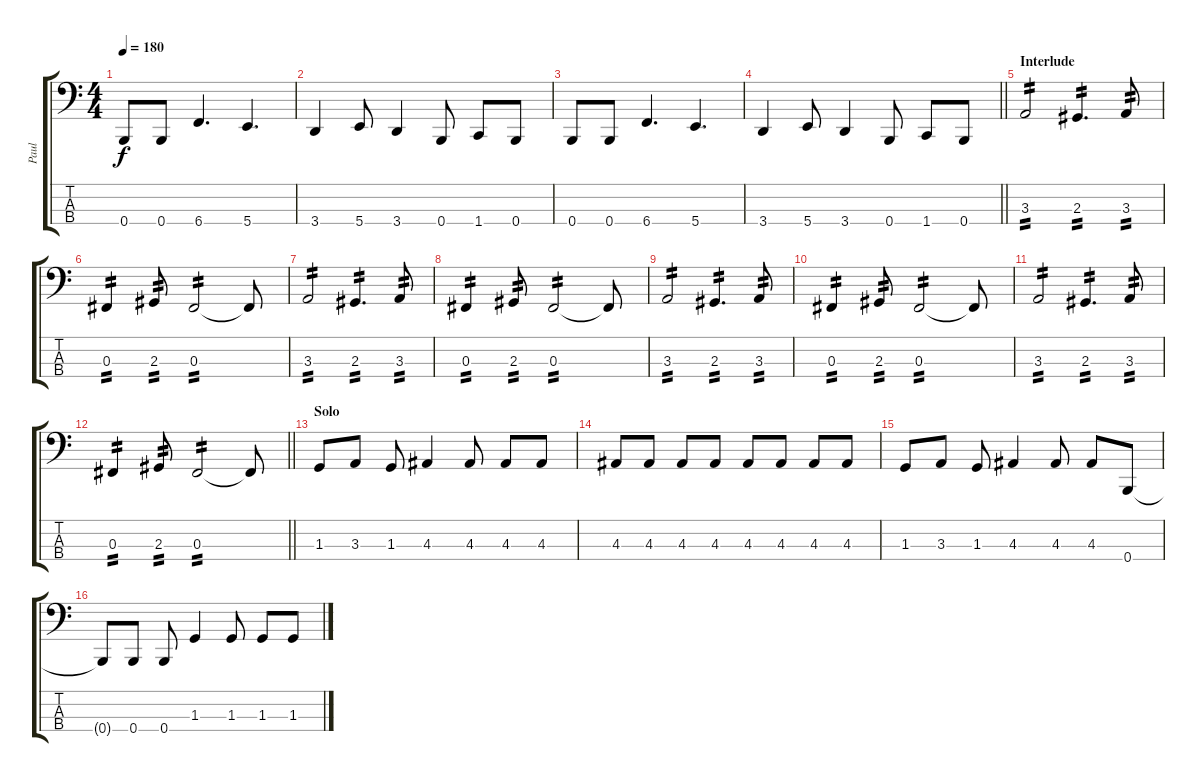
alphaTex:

\track ("Paul" "Paul") {instrument electricbasspick}
\staff {score tabs}
\tuning (E2 B1 Gb1 B0) {hide}
\ts (4 4)
\tempo 180
\clef f4
\ks c
0.4.8{dy f} 0.4.8 6.4.4{d} 5.4.4{d} |
3.4.4 5.4.8 3.4.4 0.4.8 1.4.8 0.4.8 |
0.4.8 0.4.8 6.4.4{d} 5.4.4{d} |
\barLineRight lightlight
3.4.4 5.4.8 3.4.4 0.4.8 1.4.8 0.4.8 |
\section ("" "Interlude")
3.3.2{tp 2} 2.3.4{d tp 2} 3.3.8{tp 2} |
0.3.4{tp 2} 2.3.8{tp 2} 0.3.2{tp 2} 0.3{t}.8 |
3.3.2{tp 2} 2.3.4{d tp 2} 3.3.8{tp 2} |
0.3.4{tp 2} 2.3.8{tp 2} 0.3.2{tp 2} 0.3{t}.8 |
3.3.2{tp 2} 2.3.4{d tp 2} 3.3.8{tp 2} |
0.3.4{tp 2} 2.3.8{tp 2} 0.3.2{tp 2} 0.3{t}.8 |
3.3.2{tp 2} 2.3.4{d tp 2} 3.3.8{tp 2} |
\barLineRight lightlight
0.3.4{tp 2} 2.3.8{tp 2} 0.3.2{tp 2} 0.3{t}.8 |
\section ("" "Solo")
1.3.8 3.3.8 1.3.8 4.3.4 4.3.8 4.3.8 4.3.8 |
4.3.8 4.3.8 4.3.8 4.3.8 4.3.8 4.3.8 4.3.8 4.3.8 |
1.3.8 3.3.8 1.3.8 4.3.4 4.3.8 4.3.8 0.4.8 |
0.4{t}.8 0.4.8 0.4.8 1.3.4 1.3.8 1.3.8 1.3.8
